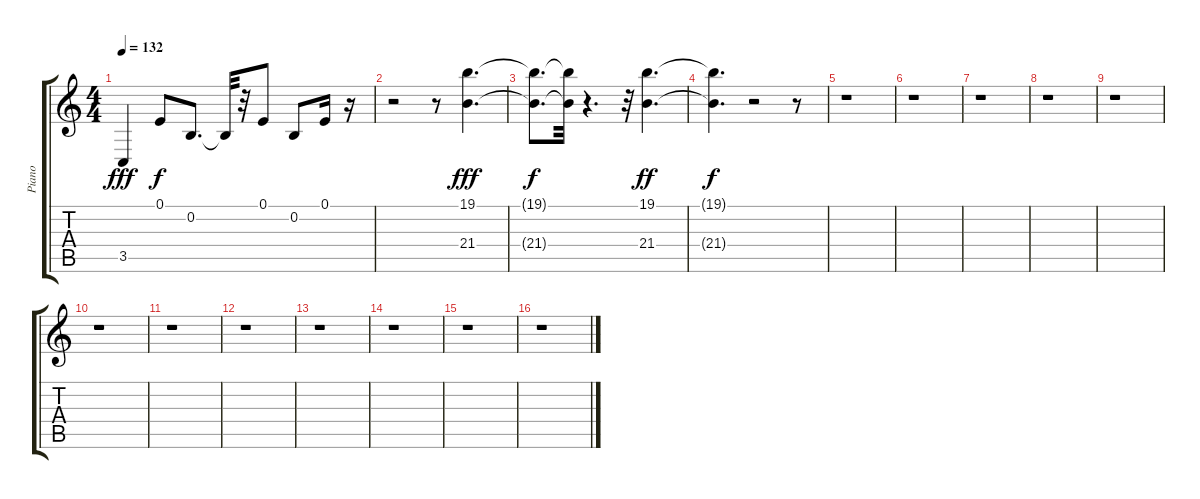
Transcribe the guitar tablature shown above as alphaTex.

\track ("Piano" "Piano") {instrument acousticgrandpiano}
\staff {score tabs}
\tuning (E4 B3 G3 D3 A2 E2) {hide}
\ts (4 4)
\tempo 132
\clef g2
\ks c
3.5.4{dy fff} 0.1.8{dy f} 0.2.8{d} 0.2{t}.32 r.32 0.1.8 0.2.8 0.1.16 r.16 |
r.2 r.8 (19.1 21.4).4{d dy fff} |
(19.1{t} 21.4{t}).8{d dy f} (19.1{t} 21.4{t}).32 r.4{d} r.32 (19.1 21.4).4{d dy ff} |
(19.1{t} 21.4{t}).4{d dy f} r.2 r.8 |
r.1 |
r.1 |
r.1 |
r.1 |
r.1 |
r.1 |
r.1 |
r.1 |
r.1 |
r.1 |
r.1 |
r.1
